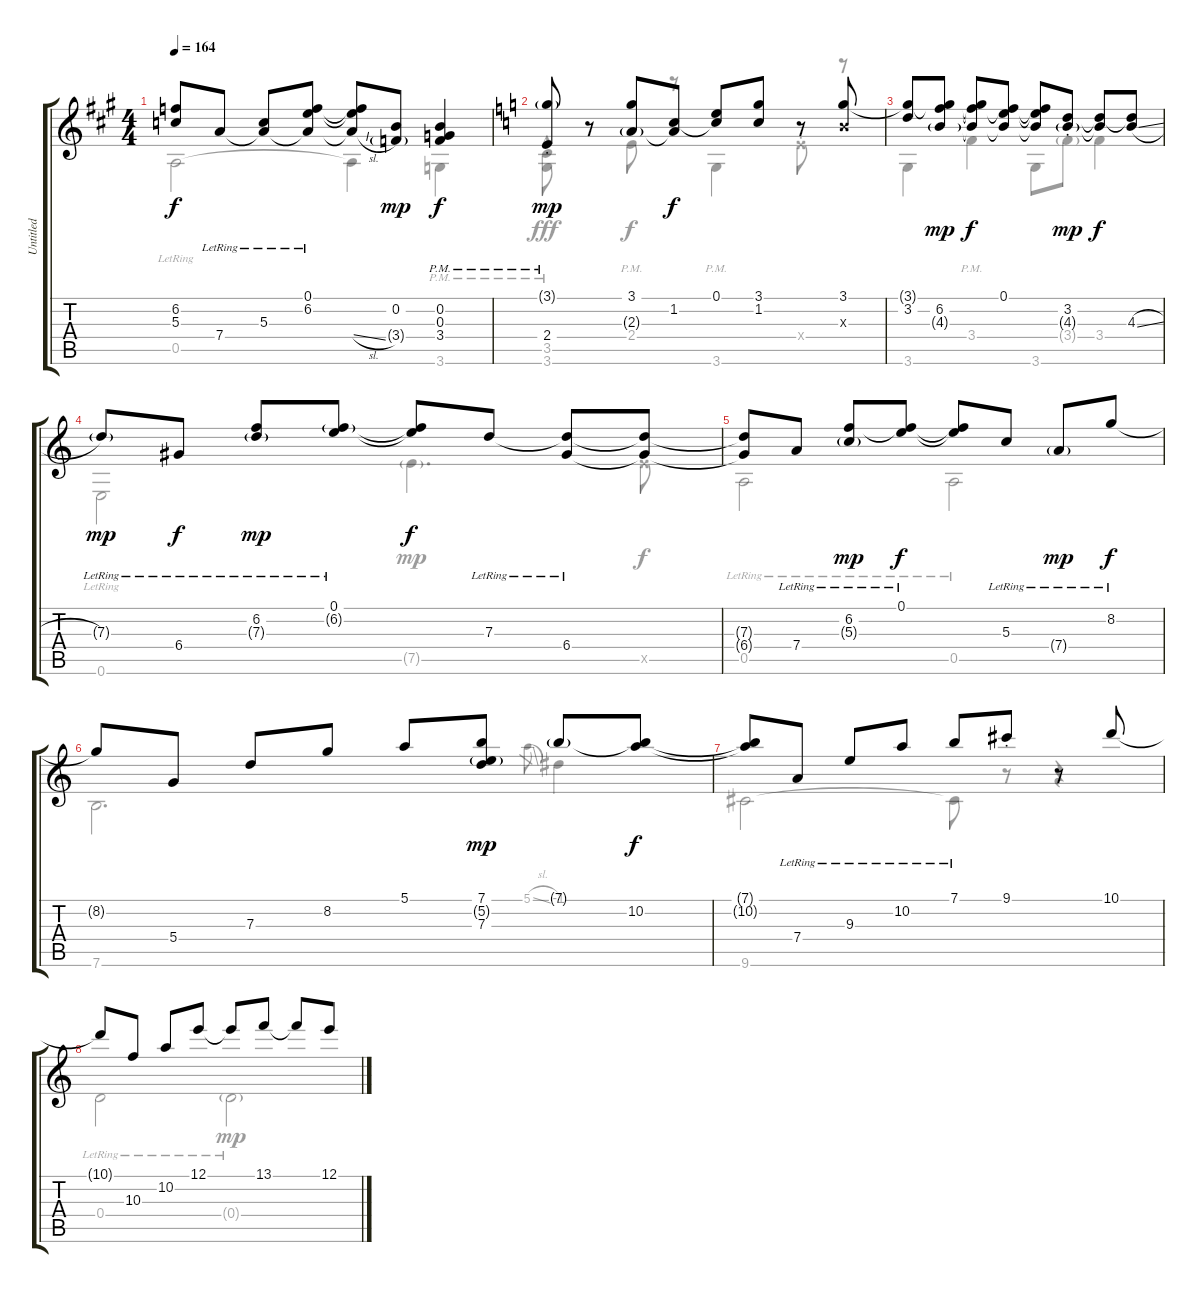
\track ("Untitled" "Untitled") {instrument acousticguitarnylon}
\staff {score tabs}
\tuning (E4 B3 G3 D3 A2 E2) {hide}
\voice
\ts (4 4)
\tempo 164
\clef g2
\ks a
(6.2{t} 5.3{t}).8{dy f} 7.4{lr}.8 (5.3{lr} 7.4{t}).8 (0.1{lr} 6.2{lr} 7.4{t}).8 (0.1{t} 6.2{t} 7.4{sl t}).8 (0.2 3.4{g}).8{dy mp} (0.2{pm} 0.3{pm} 3.4{pm}).4{dy f} |
\ks c
(3.1{g pm st} 2.4{pm st}).8{dy mp} r.8 (3.1 2.3{g}).8 (1.2 2.3{t}).8{dy f} (0.1 1.2{t}).8 (3.1 1.2).8 r.8 (3.1 4.3{x}).8 |
(3.1{t} 3.2).8 (3.1{t} 6.2 4.3{g}).8{dy mp} (3.1{t} 6.2{t} 4.3{t}).8{dy f} (0.1 6.2{t} 4.3{t}).8 (0.1{t} 6.2{t} 4.3{t}).8 (3.2{st} 4.3{g st}).8{dy mp} (3.2{t} 4.3{t}).8{dy f} (3.2{t} 4.3{sl}).8 |
7.3{g lr}.8{dy mp} 6.4{lr}.8{dy f} (6.2{lr} 7.3{g lr}).8{dy mp} (0.1{lr} 6.2{g lr}).8 (0.1{t} 6.2{t}).8{dy f} 7.3{lr}.8 (7.3{t} 6.4{lr}).8 (7.3{t} 6.4{t}).8 |
(7.3{t} 6.4{t}).8 7.4{lr}.8 (6.2{lr} 5.3{g lr}).8{dy mp} (0.1{lr} 6.2{t}).8{dy f} (0.1{t} 6.2{t}).8 5.3{lr}.8 7.4{g lr}.8{dy mp} 8.2{lr}.8{dy f} |
8.2{t}.8 5.4.8 7.3.8 8.2.8 5.1.8 (7.1 5.2{g} 7.3).8{dy mp} 7.1{g}.8 (7.1{t} 10.2).8{dy f} |
(7.1{t} 10.2{t}).8 7.4{lr}.8 9.3{lr}.8 10.2{lr}.8 7.1{lr}.8 9.1{st}.8 r.8 10.1.8 |
10.1{t}.8 10.3.8 10.2.8 12.1.8 12.1{t}.8 13.1.8 13.1{t}.8 12.1.8
\voice
\clef g2
\ottava regular
\simile none
\ks a
0.5{lr}.2{dy f} 0.5{t}.4 3.6{pm}.4 |
\ks c
(3.5{pm st} 3.6{hac pm st}).8{dy fff} r.8 2.4{pm}.8{dy f} r.8 3.6{pm}.4 2.4{st x}.8 r.8 |
3.6.4 3.4{pm}.4 3.6.8 3.4{g}.8{dy mp} 3.4.4{dy f} |
0.6{lr}.2 7.5{g}.4{d dy mp} 7.5{x}.8{dy f} |
0.5{lr}.2 0.5{lr}.2 |
7.6.2{d} 5.1{sl}.8{gr} -1.1.4 |
9.6.2 9.6{t}.8 r.8 r.4 |
0.4{lr}.2 0.4{g lr}.2{dy mp}
